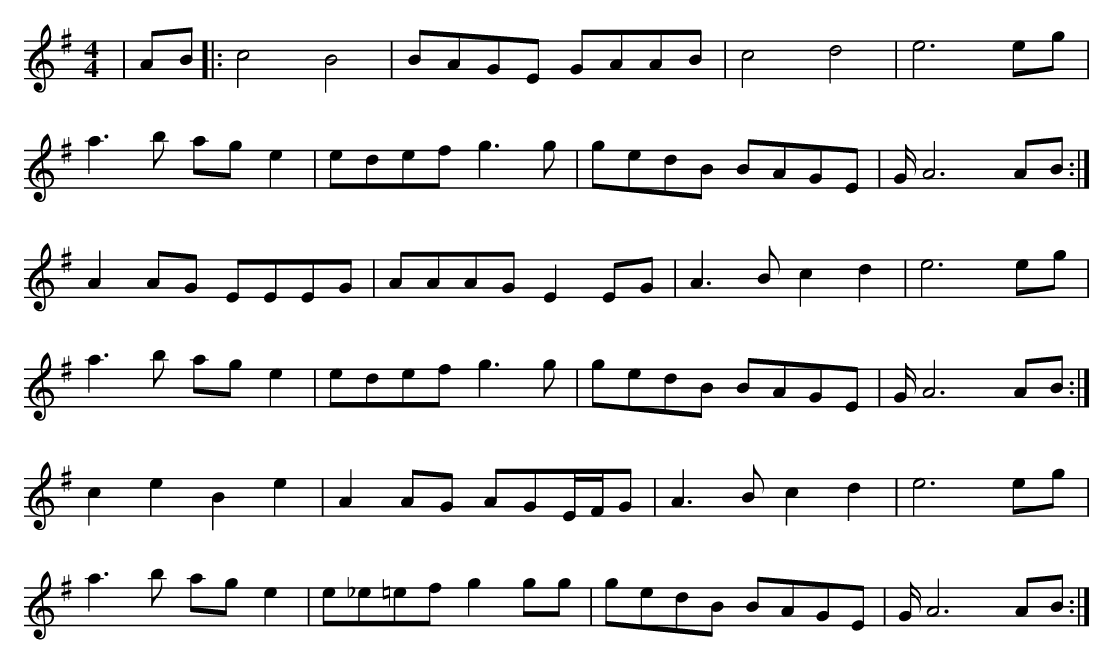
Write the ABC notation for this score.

X:1
M:4/4
K:G
|AB|:c4 B4|BAGE GAAB|c4 d4|e6 eg|
a3b age2|edef g3g|gedB BAGE|G/A6 AB:|
A2AG EEEG|AAAG E2EG|A3 Bc2d2|e6 eg|
a3b age2|edef g3g|gedB BAGE|G/A6 AB:|
c2e2 B2e2|A2AG AGE/F/G|A3B c2d2|e6 eg|
a3b age2|e_e=ef g2gg|gedB BAGE|G/A6 AB:|
